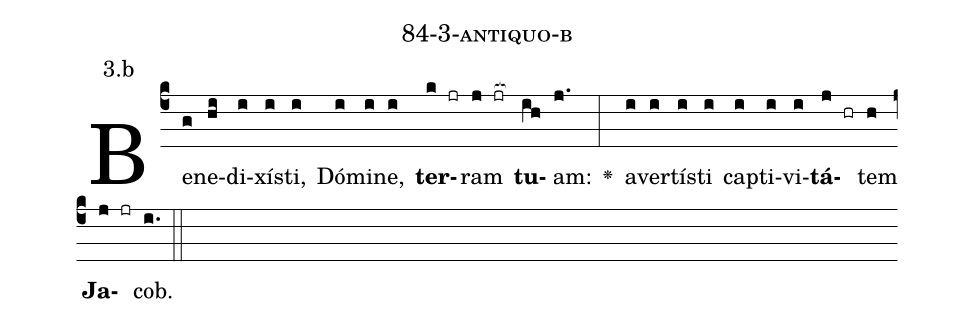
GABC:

name: 84-3-antiquo-b;
annotation: 3.b;
%%
(c4)Be(g)ne(hi)di(i)xís(i)ti,(i) Dó(i)mi(i)ne,(i) <b>ter</b>(k jr)ram(j jr[ocb:1{]) <b>tu</b>(ih[ocb:0}])am:(j.) <v>\greheightstar</v>(:) a(i)ver(i)tís(i)ti(i) cap(i)ti(i)vi(i)<b>tá</b>(j hr)tem(h) <b>Ja</b>(j jr)cob.(i.) (::)


%E(i) u(i) o(j) u(h) a(j) e.(i.) (::)
